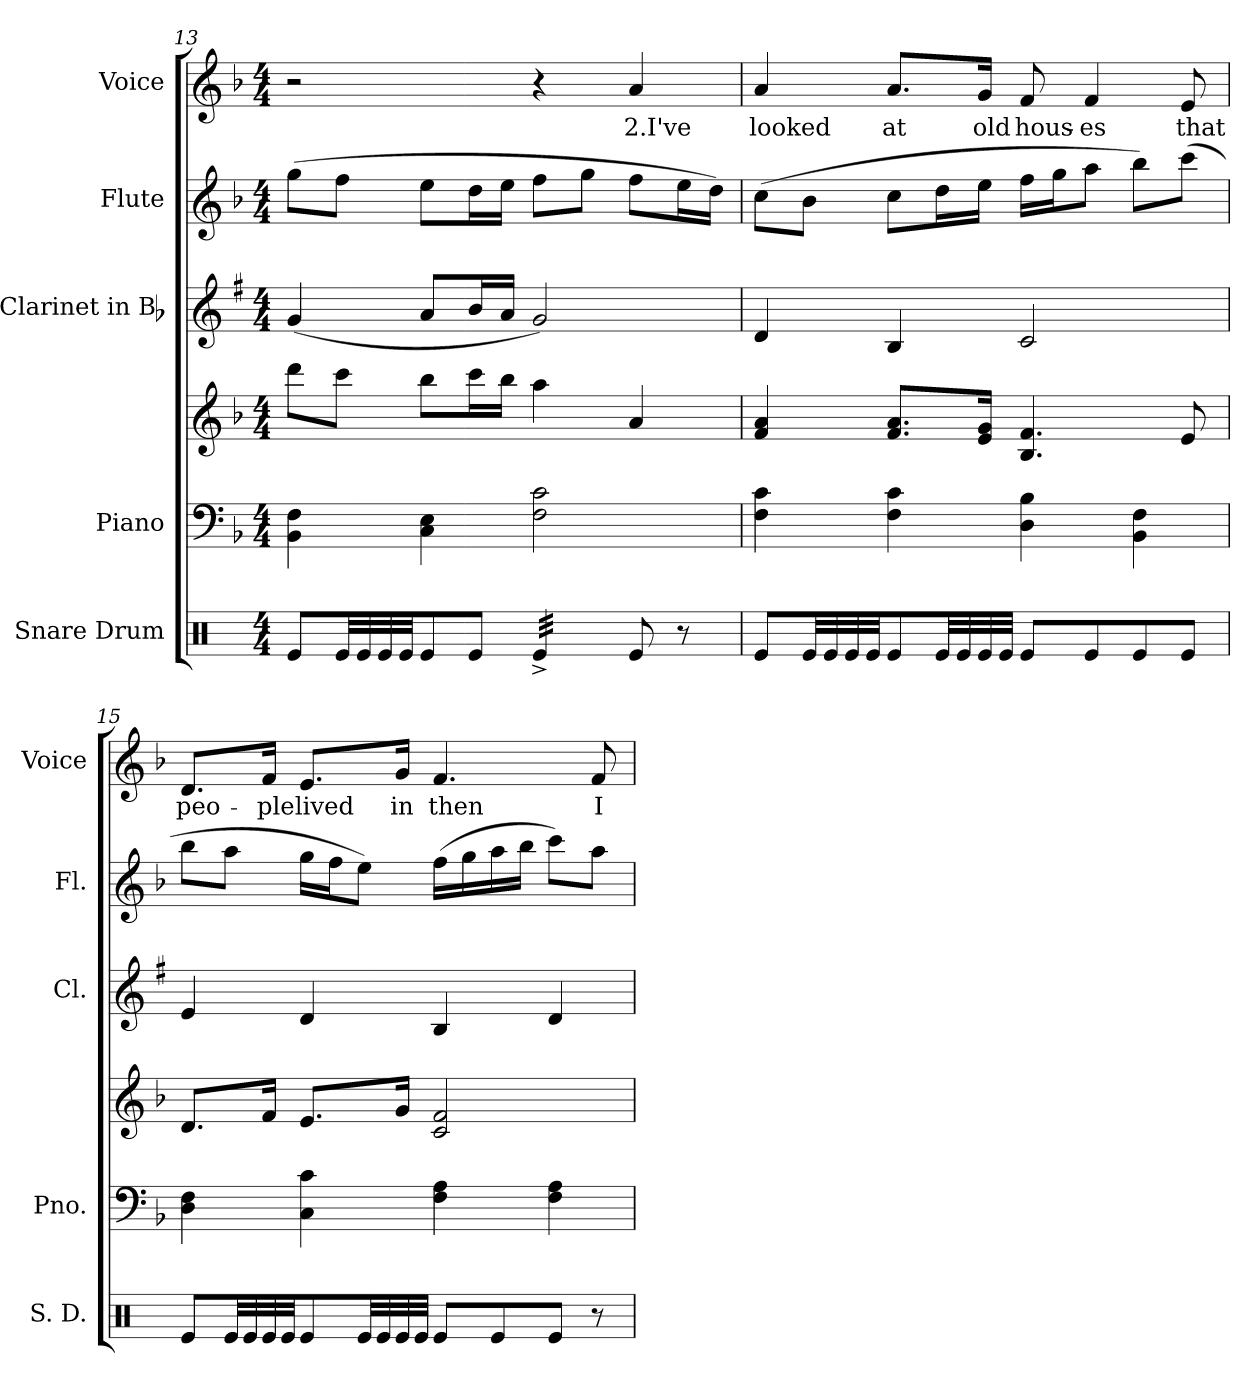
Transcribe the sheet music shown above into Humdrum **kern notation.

**kern	**kern	**kern	**kern	**kern	**kern	**text
*part5	*part4	*part4	*part3	*part2	*part1	*part1
*staff6	*staff5	*staff4	*staff3	*staff2	*staff1	*staff1
*I"Snare Drum	*I"Piano	*	*I"Clarinet in Bb	*I"Flute	*I"Voice	*
*I'S. D.	*I'Pno.	*	*I'Cl.	*I'Fl.	*I'Voice	*
*clefX	*clefF4	*clefG2	*clefG2	*clefG2	*clefG2	*
*	*	*	*ITrd1c2	*	*	*
*k[]	*k[b-]	*k[b-]	*k[b-]	*k[b-]	*k[b-]	*
*C:	*F:	*F:	*F:	*F:	*F:	*
*M4/4	*M4/4	*M4/4	*M4/4	*M4/4	*M4/4	*
=13	=13	=13	=13	=13	=13	=13
8Rei/L	4BB-i\ 4Fi	8dddi\L	(4fi/	(8ggi\L	2r	.
*tremolo	*	*	*	*	*	*
32Rei/	.	8ccci\J	.	8ffi\J	.	.
32Rei/	.	.	.	.	.	.
32Rei/	.	.	.	.	.	.
32Rei/	.	.	.	.	.	.
*Xtremolo	*	*	*	*	*	*
8Rei/	4Ci\ 4Ei	8bb-i\L	8gi/L	8eei\L	.	.
8Rei/J	.	16ccci\L	16ai/L	16ddi\L	.	.
.	.	16bb-i\JJ	16gi/JJ	16eei\JJ	.	.
*tremolo	*	*	*	*	*	*
32Re^i/LLL	2Fi\ 2ci	4aai\	2fi/)	8ffi\L	4r	.
32Re^i/	.	.	.	.	.	.
32Re^i/	.	.	.	.	.	.
32Re^i/	.	.	.	.	.	.
32Re^i/	.	.	.	8ggi\J	.	.
32Re^i/	.	.	.	.	.	.
32Re^i/	.	.	.	.	.	.
32Re^i/JJJ	.	.	.	.	.	.
*Xtremolo	*	*	*	*	*	*
!	!	!	!	!	!	!LO:LY:b:color=#000000
8Rei/	.	4ai/	.	8ffi\L	4ai/	2.I've
8r	.	.	.	16eei\L	.	.
.	.	.	.	16ddi\JJ)	.	.
!!LO:LB:g=z
=14	=14	=14	=14	=14	=14	=14
!	!	!	!	!	!	!LO:LY:b:color=#000000
8Rei/L	4Fi\ 4ci	4fi/ 4ai	4ci/	(8cci\L	4ai/	looked
*tremolo	*	*	*	*	*	*
32Rei/	.	.	.	8b-i\J	.	.
32Rei/	.	.	.	.	.	.
32Rei/	.	.	.	.	.	.
32Rei/	.	.	.	.	.	.
*Xtremolo	*	*	*	*	*	*
!	!	!	!	!	!	!LO:LY:b:color=#000000
8Rei/	4Fi\ 4ci	8.fi/ 8.aiL	4Ai/	8cci\L	8.ai/L	at
*tremolo	*	*	*	*	*	*
32Rei/	.	.	.	16ddi\L	.	.
32Rei/	.	.	.	.	.	.
!	!	!	!	!	!	!LO:LY:b:color=#000000
32Rei/	.	16ei/ 16giJk	.	16eei\JJ	16gi/Jk	old
32Rei/JJJ	.	.	.	.	.	.
*Xtremolo	*	*	*	*	*	*
!	!	!	!	!	!	!LO:LY:b:color=#000000
8Rei/L	4Di\ 4B-i	4.B-i/ 4.fi	2B-i/	16ffi\LL	8fi/	hous-
.	.	.	.	16ggi\J	.	.
!	!	!	!	!	!	!LO:LY:b:color=#000000
8Rei/	.	.	.	8aai\J	4fi/	-es
8Rei/	4BB-i\ 4Fi	.	.	8bb-i\L)	.	.
!	!	!	!	!	!	!LO:LY:b:color=#000000
8Rei/J	.	8ei/	.	(8ccci\J	8ei/	that
=15	=15	=15	=15	=15	=15	=15
!	!	!	!	!	!	!LO:LY:b:color=#000000
8Rei/L	4Di\ 4Fi	8.di/L	4di/	8bb-i\L	8.di/L	peo-
*tremolo	*	*	*	*	*	*
32Rei/	.	.	.	8aai\J	.	.
32Rei/	.	.	.	.	.	.
!	!	!	!	!	!	!LO:LY:b:color=#000000
32Rei/	.	16fi/Jk	.	.	16fi/Jk	-ple
32Rei/	.	.	.	.	.	.
*Xtremolo	*	*	*	*	*	*
!	!	!	!	!	!	!LO:LY:b:color=#000000
8Rei/	4Ci\ 4ci	8.ei/L	4ci/	16ggi\LL	8.ei/L	lived
.	.	.	.	16ffi\J	.	.
*tremolo	*	*	*	*	*	*
32Rei/	.	.	.	8eei\J)	.	.
32Rei/	.	.	.	.	.	.
!	!	!	!	!	!	!LO:LY:b:color=#000000
32Rei/	.	16gi/Jk	.	.	16gi/Jk	in
32Rei/JJJ	.	.	.	.	.	.
*Xtremolo	*	*	*	*	*	*
!	!	!	!	!	!	!LO:LY:b:color=#000000
8Rei/L	4Fi\ 4Ai	2ci/ 2fi	4Ai/	(16ffi\LL	4.fi/	then
.	.	.	.	16ggi\	.	.
8Rei/	.	.	.	16aai\	.	.
.	.	.	.	16bb-i\JJ	.	.
8Rei/J	4Fi\ 4Ai	.	4ci/	8ccci\L)	.	.
!	!	!	!	!	!	!LO:LY:b:color=#000000
8r	.	.	.	8aai\J	8fi/	I
=	=	=	=	=	=	=
*-	*-	*-	*-	*-	*-	*-
